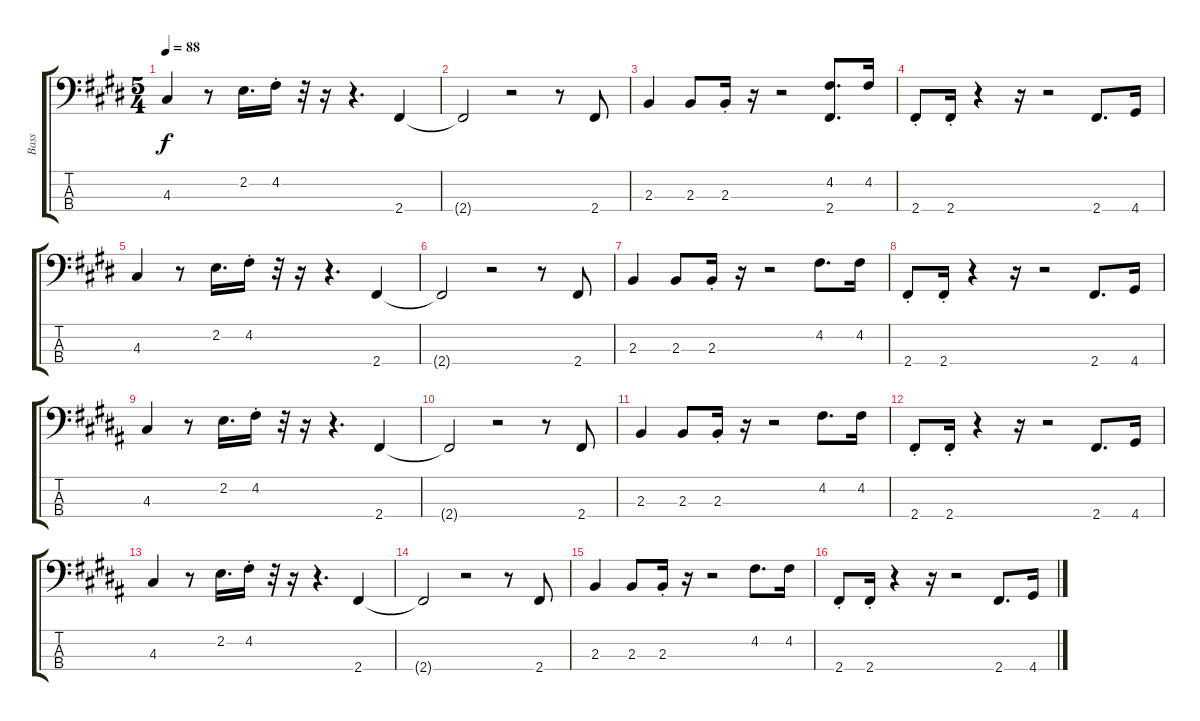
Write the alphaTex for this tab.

\track ("Bass" "Bass") {instrument fretlessbass}
\staff {score tabs}
\tuning (G2 D2 A1 E1) {hide}
\ts (5 4)
\tempo 88
\clef f4
\ks e
4.3.4{dy f} r.8 2.2.16{d} 4.2{st}.16 r.32 r.16 r.4{d} 2.4.4 |
2.4{t}.2 r.2 r.8 2.4.8 |
2.3.4 2.3.8 2.3{st}.16 r.16 r.2 (4.2 2.4).8{d} 4.2.16 |
2.4{st}.8 2.4{st}.16 r.4 r.16 r.2 2.4.8{d} 4.4.16 |
4.3.4 r.8 2.2.16{d} 4.2{st}.16 r.32 r.16 r.4{d} 2.4.4 |
2.4{t}.2 r.2 r.8 2.4.8 |
2.3.4 2.3.8 2.3{st}.16 r.16 r.2 4.2.8{d} 4.2.16 |
2.4{st}.8 2.4{st}.16 r.4 r.16 r.2 2.4.8{d} 4.4.16 |
\ks b
4.3.4 r.8 2.2.16{d} 4.2{st}.16 r.32 r.16 r.4{d} 2.4.4 |
2.4{t}.2 r.2 r.8 2.4.8 |
2.3.4 2.3.8 2.3{st}.16 r.16 r.2 4.2.8{d} 4.2.16 |
2.4{st}.8 2.4{st}.16 r.4 r.16 r.2 2.4.8{d} 4.4.16 |
4.3.4 r.8 2.2.16{d} 4.2{st}.16 r.32 r.16 r.4{d} 2.4.4 |
2.4{t}.2 r.2 r.8 2.4.8 |
2.3.4 2.3.8 2.3{st}.16 r.16 r.2 4.2.8{d} 4.2.16 |
2.4{st}.8 2.4{st}.16 r.4 r.16 r.2 2.4.8{d} 4.4.16
